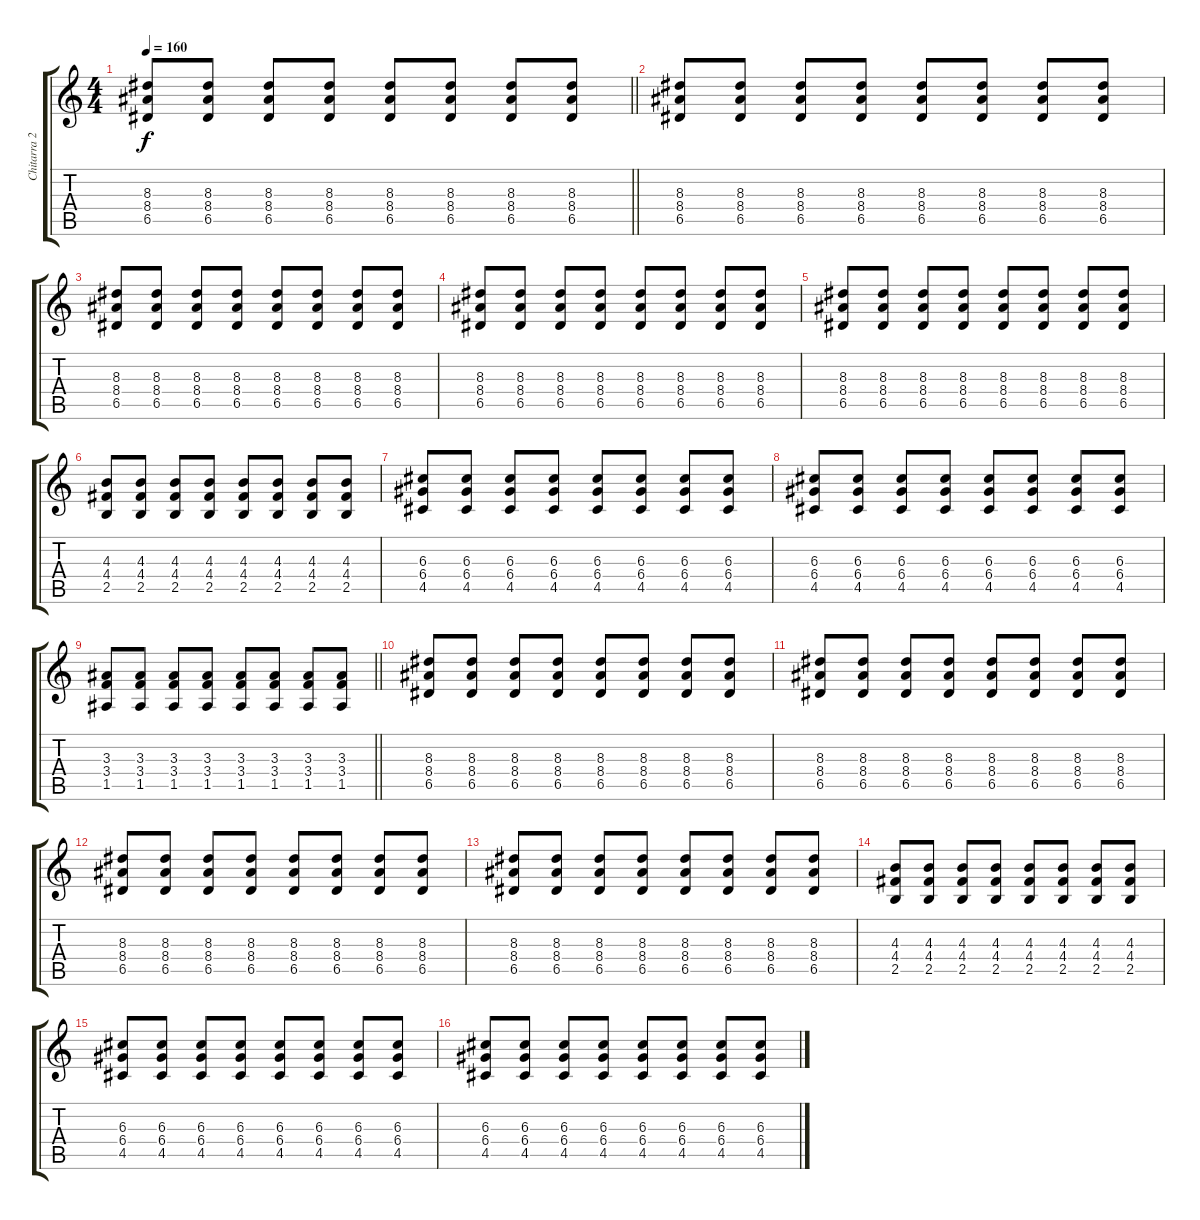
\track ("Chitarra 2" "Chitarra 2") {instrument overdrivenguitar}
\staff {score tabs}
\tuning (E4 B3 G3 D3 A2 E2) {hide}
\ts (4 4)
\tempo 160
\clef g2
\barLineRight lightlight
\ks c
(8.3 8.4 6.5).8{dy f} (8.3 8.4 6.5).8 (8.3 8.4 6.5).8 (8.3 8.4 6.5).8 (8.3 8.4 6.5).8 (8.3 8.4 6.5).8 (8.3 8.4 6.5).8 (8.3 8.4 6.5).8 |
(8.3 8.4 6.5).8 (8.3 8.4 6.5).8 (8.3 8.4 6.5).8 (8.3 8.4 6.5).8 (8.3 8.4 6.5).8 (8.3 8.4 6.5).8 (8.3 8.4 6.5).8 (8.3 8.4 6.5).8 |
(8.3 8.4 6.5).8 (8.3 8.4 6.5).8 (8.3 8.4 6.5).8 (8.3 8.4 6.5).8 (8.3 8.4 6.5).8 (8.3 8.4 6.5).8 (8.3 8.4 6.5).8 (8.3 8.4 6.5).8 |
(8.3 8.4 6.5).8 (8.3 8.4 6.5).8 (8.3 8.4 6.5).8 (8.3 8.4 6.5).8 (8.3 8.4 6.5).8 (8.3 8.4 6.5).8 (8.3 8.4 6.5).8 (8.3 8.4 6.5).8 |
(8.3 8.4 6.5).8 (8.3 8.4 6.5).8 (8.3 8.4 6.5).8 (8.3 8.4 6.5).8 (8.3 8.4 6.5).8 (8.3 8.4 6.5).8 (8.3 8.4 6.5).8 (8.3 8.4 6.5).8 |
(4.3 4.4 2.5).8 (4.3 4.4 2.5).8 (4.3 4.4 2.5).8 (4.3 4.4 2.5).8 (4.3 4.4 2.5).8 (4.3 4.4 2.5).8 (4.3 4.4 2.5).8 (4.3 4.4 2.5).8 |
(6.3 6.4 4.5).8 (6.3 6.4 4.5).8 (6.3 6.4 4.5).8 (6.3 6.4 4.5).8 (6.3 6.4 4.5).8 (6.3 6.4 4.5).8 (6.3 6.4 4.5).8 (6.3 6.4 4.5).8 |
(6.3 6.4 4.5).8 (6.3 6.4 4.5).8 (6.3 6.4 4.5).8 (6.3 6.4 4.5).8 (6.3 6.4 4.5).8 (6.3 6.4 4.5).8 (6.3 6.4 4.5).8 (6.3 6.4 4.5).8 |
\barLineRight lightlight
(3.3 3.4 1.5).8 (3.3 3.4 1.5).8 (3.3 3.4 1.5).8 (3.3 3.4 1.5).8 (3.3 3.4 1.5).8 (3.3 3.4 1.5).8 (3.3 3.4 1.5).8 (3.3 3.4 1.5).8 |
(8.3 8.4 6.5).8 (8.3 8.4 6.5).8 (8.3 8.4 6.5).8 (8.3 8.4 6.5).8 (8.3 8.4 6.5).8 (8.3 8.4 6.5).8 (8.3 8.4 6.5).8 (8.3 8.4 6.5).8 |
(8.3 8.4 6.5).8 (8.3 8.4 6.5).8 (8.3 8.4 6.5).8 (8.3 8.4 6.5).8 (8.3 8.4 6.5).8 (8.3 8.4 6.5).8 (8.3 8.4 6.5).8 (8.3 8.4 6.5).8 |
(8.3 8.4 6.5).8 (8.3 8.4 6.5).8 (8.3 8.4 6.5).8 (8.3 8.4 6.5).8 (8.3 8.4 6.5).8 (8.3 8.4 6.5).8 (8.3 8.4 6.5).8 (8.3 8.4 6.5).8 |
(8.3 8.4 6.5).8 (8.3 8.4 6.5).8 (8.3 8.4 6.5).8 (8.3 8.4 6.5).8 (8.3 8.4 6.5).8 (8.3 8.4 6.5).8 (8.3 8.4 6.5).8 (8.3 8.4 6.5).8 |
(4.3 4.4 2.5).8 (4.3 4.4 2.5).8 (4.3 4.4 2.5).8 (4.3 4.4 2.5).8 (4.3 4.4 2.5).8 (4.3 4.4 2.5).8 (4.3 4.4 2.5).8 (4.3 4.4 2.5).8 |
(6.3 6.4 4.5).8 (6.3 6.4 4.5).8 (6.3 6.4 4.5).8 (6.3 6.4 4.5).8 (6.3 6.4 4.5).8 (6.3 6.4 4.5).8 (6.3 6.4 4.5).8 (6.3 6.4 4.5).8 |
(6.3 6.4 4.5).8 (6.3 6.4 4.5).8 (6.3 6.4 4.5).8 (6.3 6.4 4.5).8 (6.3 6.4 4.5).8 (6.3 6.4 4.5).8 (6.3 6.4 4.5).8 (6.3 6.4 4.5).8
